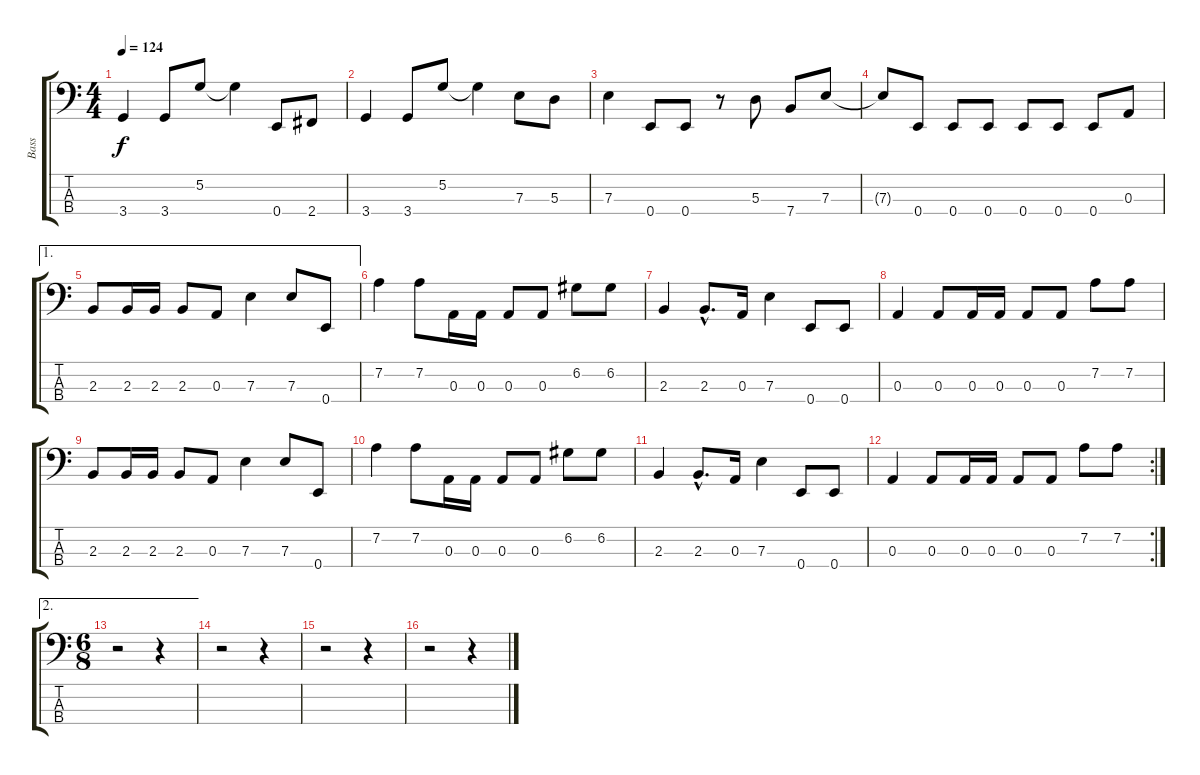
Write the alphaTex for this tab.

\track ("Bass" "Bass") {instrument electricbassfinger}
\staff {score tabs}
\tuning (G2 D2 A1 E1) {hide}
\ts (4 4)
\tempo 124
\clef f4
\ks c
3.4.4{dy f} 3.4.8 5.2.8 5.2{t}.4 0.4.8 2.4.8 |
3.4.4 3.4.8 5.2.8 5.2{t}.4 7.3.8 5.3.8 |
7.3.4 0.4.8 0.4.8 r.8 5.3.8 7.4.8 7.3.8 |
7.3{t}.8 0.4.8 0.4.8 0.4.8 0.4.8 0.4.8 0.4.8 0.3.8 |
\ae 1
2.3.8 2.3.16 2.3.16 2.3.8 0.3.8 7.3.4 7.3.8 0.4.8 |
7.2.4 7.2.8 0.3.16 0.3.16 0.3.8 0.3.8 6.2.8 6.2.8 |
2.3.4 2.3{hac}.8{d} 0.3.16 7.3.4 0.4.8 0.4.8 |
0.3.4 0.3.8 0.3.16 0.3.16 0.3.8 0.3.8 7.2.8 7.2.8 |
2.3.8 2.3.16 2.3.16 2.3.8 0.3.8 7.3.4 7.3.8 0.4.8 |
7.2.4 7.2.8 0.3.16 0.3.16 0.3.8 0.3.8 6.2.8 6.2.8 |
2.3.4 2.3{hac}.8{d} 0.3.16 7.3.4 0.4.8 0.4.8 |
\rc 2
0.3.4 0.3.8 0.3.16 0.3.16 0.3.8 0.3.8 7.2.8 7.2.8 |
\ae 2
\ts (6 8)
r.2 r.4 |
r.2 r.4 |
r.2 r.4 |
r.2 r.4
